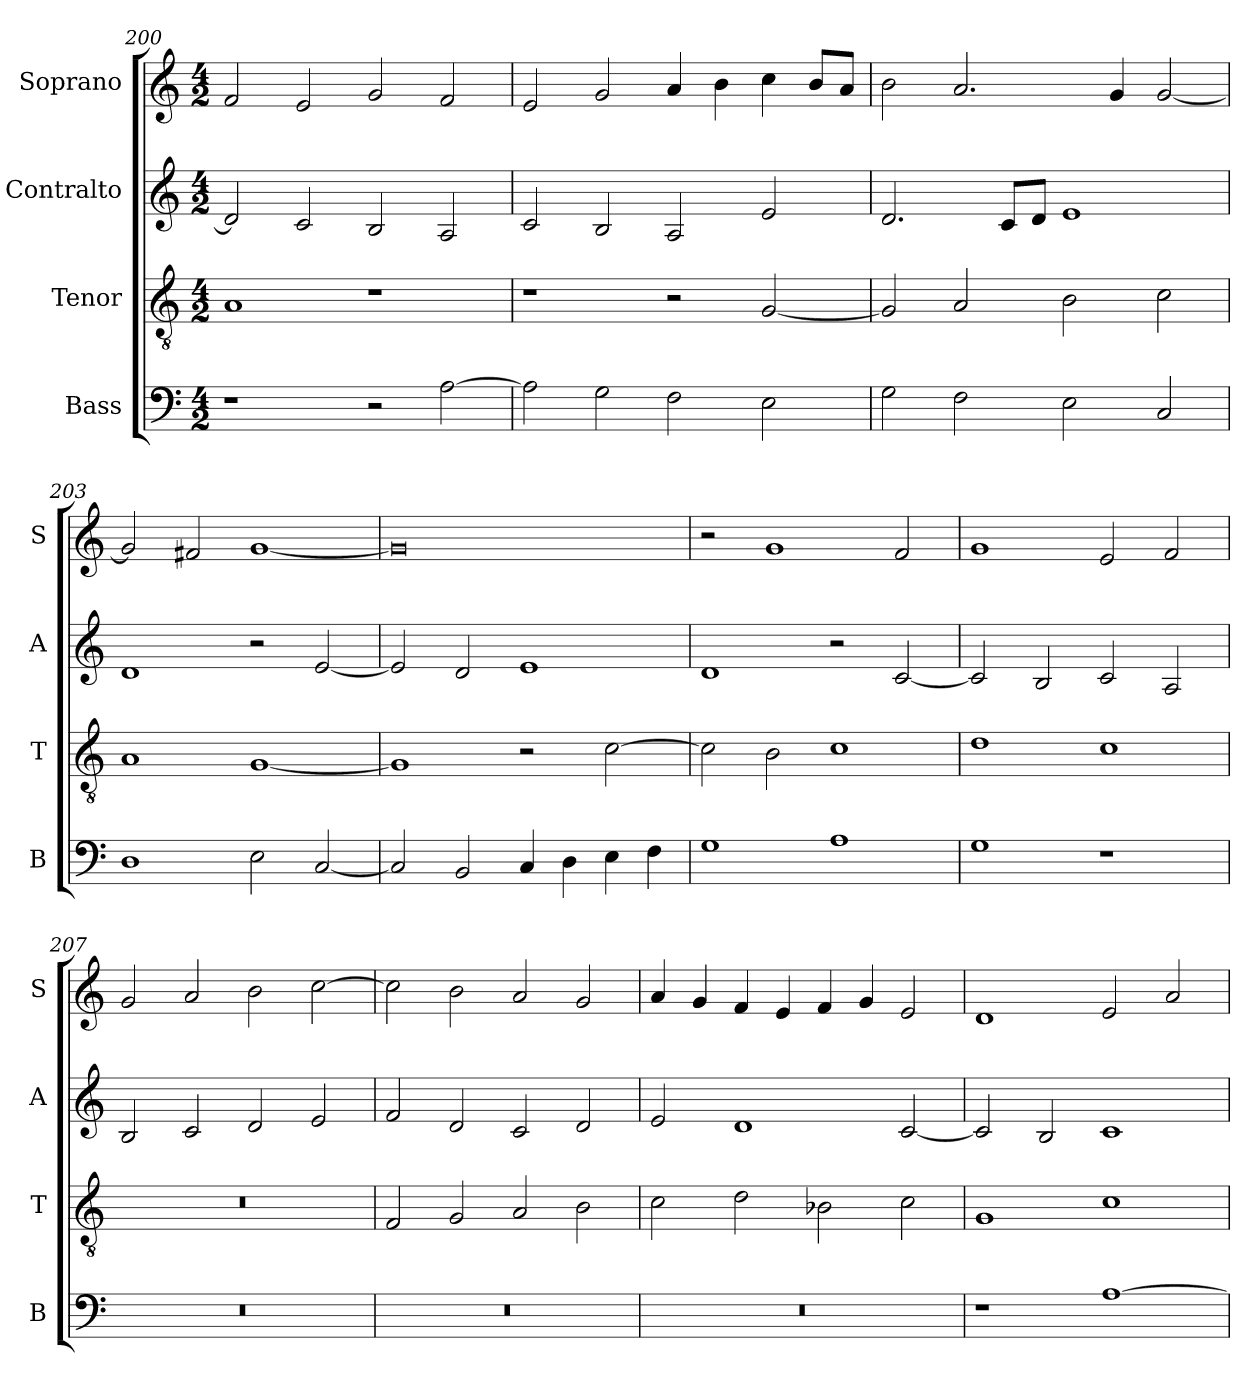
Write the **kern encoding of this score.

**kern	**kern	**kern	**kern
*part4	*part3	*part2	*part1
*staff4	*staff3	*staff2	*staff1
*I"Bass	*I"Tenor	*I"Contralto	*I"Soprano
*I'B	*I'T	*I'A	*I'S
*clefF4	*clefGv2	*clefG2	*clefG2
*k[]	*k[]	*k[]	*k[]
*E:phr	*E:phr	*E:phr	*E:phr
*M4/2	*M4/2	*M4/2	*M4/2
=200	=200	=200	=200
1r	1A	2d]	2f
.	.	2c	2e
2r	1r	2B	2g
[2A	.	2A	2f
=201	=201	=201	=201
2A]	1r	2c	2e
2G	.	2B	2g
2F	2r	2A	4a
.	.	.	4b
2E	[2G	2e	4cc
.	.	.	8b/L
.	.	.	8a/J
=202	=202	=202	=202
2G	2G]	2.d	2b
2F	2A	.	2.a
.	.	8c/L	.
.	.	8d/J	.
2E	2B	1e	.
.	.	.	4g
2C	2c	.	[2g
=203	=203	=203	=203
1D	1A	1d	2g]
.	.	.	2f#X
2E	[1G	2r	[1g
[2C	.	[2e	.
=204	=204	=204	=204
2C]	1G]	2e]	0g]
2BB	.	2d	.
4C	2r	1e	.
4D	.	.	.
4E	[2c	.	.
4F	.	.	.
=205	=205	=205	=205
1G	2c]	1d	2r
.	2B	.	1g
1A	1c	2r	.
.	.	[2c	2f
=206	=206	=206	=206
1G	1d	2c]	1g
.	.	2B	.
1r	1c	2c	2e
.	.	2A	2f
=207	=207	=207	=207
0r	0r	2B	2g
.	.	2c	2a
.	.	2d	2b
.	.	2e	[2cc
=208	=208	=208	=208
0r	2F	2f	2cc]
.	2G	2d	2b
.	2A	2c	2a
.	2B	2d	2g
=209	=209	=209	=209
0r	2c	2e	4a
.	.	.	4g
.	2d	1d	4f
.	.	.	4e
.	2B-X	.	4f
.	.	.	4g
.	2c	[2c	2e
=210	=210	=210	=210
1r	1G	2c]	1d
.	.	2B	.
[1A	1c	1c	2e
.	.	.	2a
=	=	=	=
*-	*-	*-	*-
